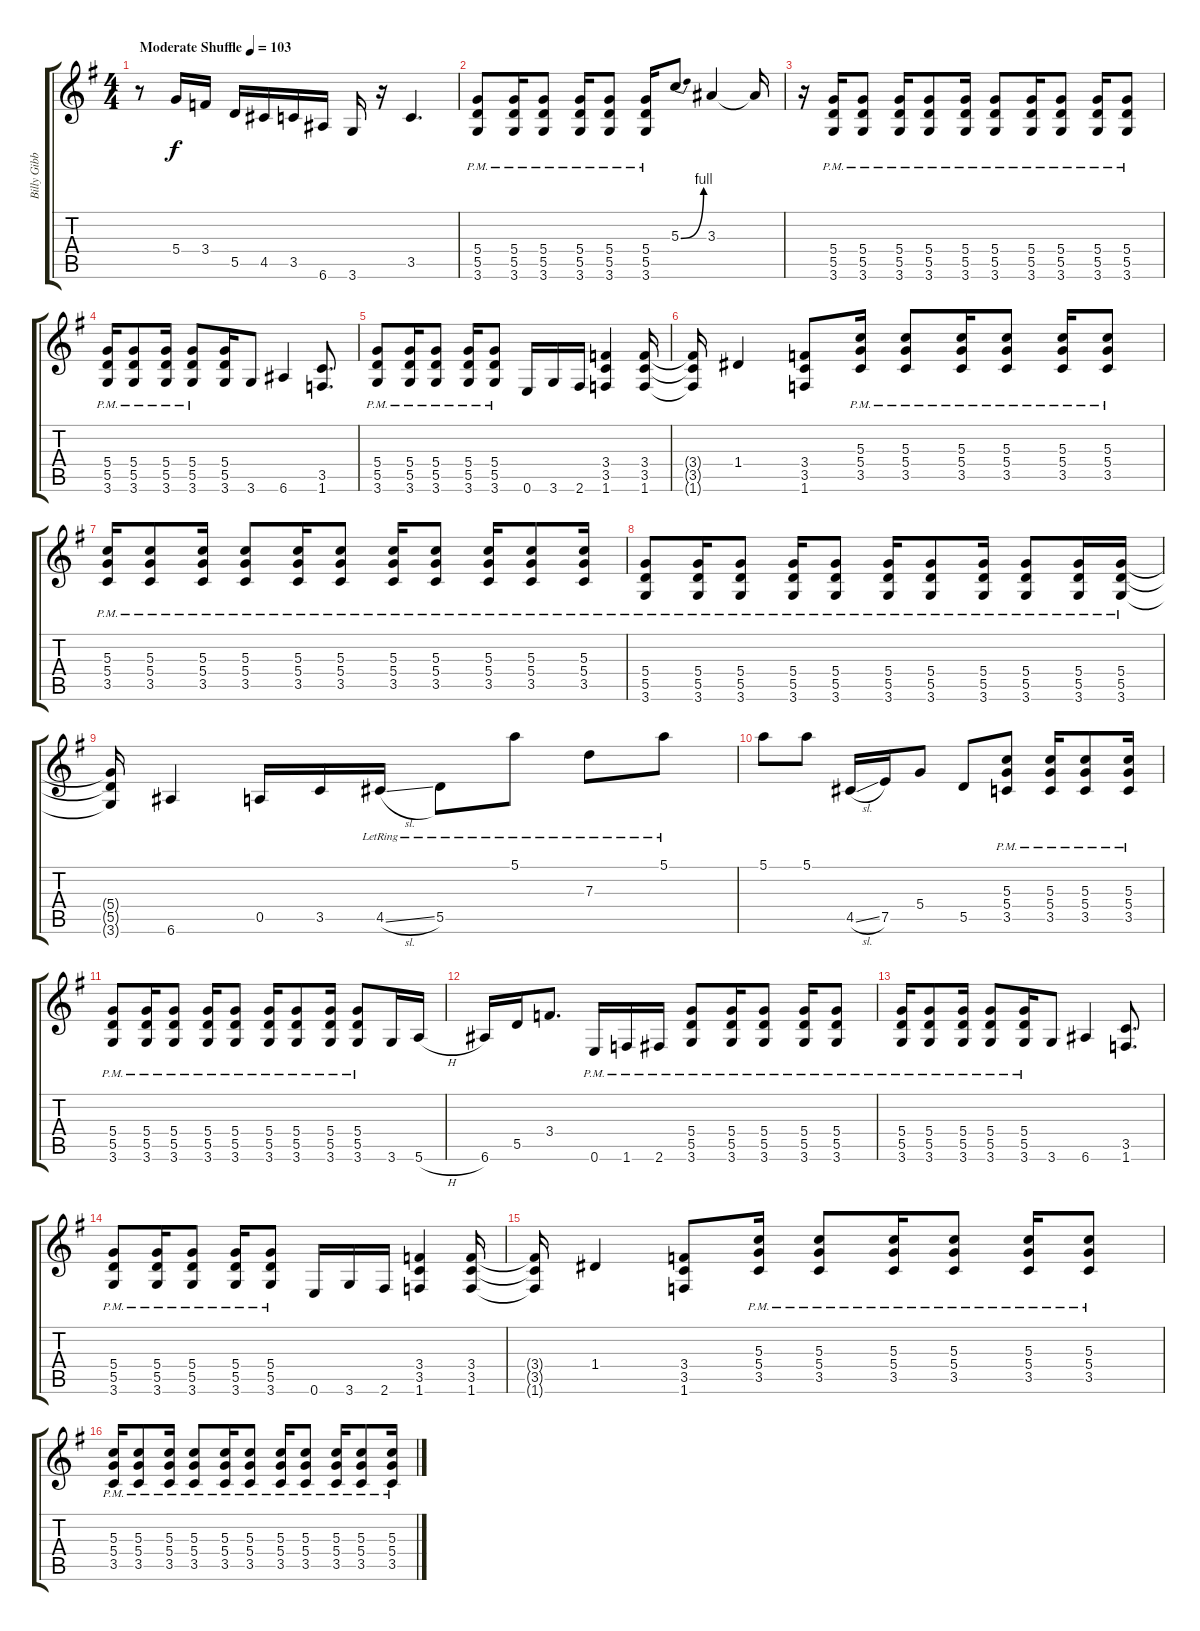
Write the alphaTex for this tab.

\track ("Billy Gibbons Guitar" "Billy Gibb") {instrument overdrivenguitar}
\staff {score tabs}
\tuning (E4 B3 G3 D3 A2 E2) {hide}
\ts (4 4)
\tempo (103 "Moderate Shuffle")
\clef g2
\ks g
r.8{dy f instrument overdrivenguitar} 5.4.16 3.4.16 5.5.16 4.5.16 3.5.16 6.6.16 3.6.16 r.16 3.5.4{d} |
(5.4{pm} 5.5{pm} 3.6{pm}).8 (5.4{pm} 5.5{pm} 3.6{pm}).16 (5.4{pm} 5.5{pm} 3.6{pm}).8 (5.4{pm} 5.5{pm} 3.6{pm}).16 (5.4{pm} 5.5{pm} 3.6{pm}).8 (5.4{pm} 5.5{pm} 3.6{pm}).16 5.3{be (bend 0 0 60 4)}.8{volume 14} 3.3.4 3.3{t}.16 |
r.16{volume 11} (5.4{pm} 5.5{pm} 3.6{pm}).16 (5.4{pm} 5.5{pm} 3.6{pm}).8 (5.4{pm} 5.5{pm} 3.6{pm}).16 (5.4{pm} 5.5{pm} 3.6{pm}).8 (5.4{pm} 5.5{pm} 3.6{pm}).16 (5.4{pm} 5.5{pm} 3.6{pm}).8 (5.4{pm} 5.5{pm} 3.6{pm}).16 (5.4{pm} 5.5{pm} 3.6{pm}).8 (5.4{pm} 5.5{pm} 3.6{pm}).16 (5.4{pm} 5.5{pm} 3.6{pm}).8 |
(5.4{pm} 5.5{pm} 3.6{pm}).16 (5.4{pm} 5.5{pm} 3.6{pm}).8 (5.4{pm} 5.5{pm} 3.6{pm}).16 (5.4{pm} 5.5{pm} 3.6{pm}).8 (5.4 5.5 3.6).16 3.6.8 6.6.4 (3.5 1.6).8{d} |
(5.4{pm} 5.5{pm} 3.6{pm}).8 (5.4{pm} 5.5{pm} 3.6{pm}).16 (5.4{pm} 5.5{pm} 3.6{pm}).8 (5.4{pm} 5.5{pm} 3.6{pm}).16 (5.4{pm} 5.5{pm} 3.6{pm}).8 0.6.16 3.6.16 2.6.16 (3.4 3.5 1.6).4 (3.4 3.5 1.6).16 |
(3.4{t} 3.5{t} 1.6{t}).16 1.4.4 (3.4 3.5 1.6).8 (5.3{pm} 5.4{pm} 3.5{pm}).16 (5.3{pm} 5.4{pm} 3.5{pm}).8 (5.3{pm} 5.4{pm} 3.5{pm}).16 (5.3{pm} 5.4{pm} 3.5{pm}).8 (5.3{pm} 5.4{pm} 3.5{pm}).16 (5.3{pm} 5.4{pm} 3.5{pm}).8 |
(5.3{pm} 5.4{pm} 3.5{pm}).16 (5.3{pm} 5.4{pm} 3.5{pm}).8 (5.3{pm} 5.4{pm} 3.5{pm}).16 (5.3{pm} 5.4{pm} 3.5{pm}).8 (5.3{pm} 5.4{pm} 3.5{pm}).16 (5.3{pm} 5.4{pm} 3.5{pm}).8 (5.3{pm} 5.4{pm} 3.5{pm}).16 (5.3{pm} 5.4{pm} 3.5{pm}).8 (5.3{pm} 5.4{pm} 3.5{pm}).16 (5.3{pm} 5.4{pm} 3.5{pm}).8 (5.3{pm} 5.4{pm} 3.5{pm}).16 |
(5.4{pm} 5.5{pm} 3.6{pm}).8 (5.4{pm} 5.5{pm} 3.6{pm}).16 (5.4{pm} 5.5{pm} 3.6{pm}).8 (5.4{pm} 5.5{pm} 3.6{pm}).16 (5.4{pm} 5.5{pm} 3.6{pm}).8 (5.4{pm} 5.5{pm} 3.6{pm}).16 (5.4{pm} 5.5{pm} 3.6{pm}).8 (5.4{pm} 5.5{pm} 3.6{pm}).16 (5.4{pm} 5.5{pm} 3.6{pm}).8 (5.4{pm} 5.5{pm} 3.6{pm}).16 (5.4{pm} 5.5{pm} 3.6{pm}).16 |
(5.4{t} 5.5{t} 3.6{t}).16 6.6.4 0.5.16 3.5.16 4.5{sl lr}.16 5.5{lr}.8 5.1{lr}.8 7.3{lr}.8 5.1{lr}.8 |
5.1.8 5.1.8 4.5{sl}.16 7.5.16 5.4.8 5.5.8 (5.3{pm} 5.4{pm} 3.5{pm}).8 (5.3{pm} 5.4{pm} 3.5{pm}).16 (5.3{pm} 5.4{pm} 3.5{pm}).8 (5.3{pm} 5.4{pm} 3.5{pm}).16 |
(5.4{pm} 5.5{pm} 3.6{pm}).8 (5.4{pm} 5.5{pm} 3.6{pm}).16 (5.4{pm} 5.5{pm} 3.6{pm}).8 (5.4{pm} 5.5{pm} 3.6{pm}).16 (5.4{pm} 5.5{pm} 3.6{pm}).8 (5.4{pm} 5.5{pm} 3.6{pm}).16 (5.4{pm} 5.5{pm} 3.6{pm}).8 (5.4{pm} 5.5{pm} 3.6{pm}).16 (5.4{pm} 5.5{pm} 3.6{pm}).8 3.6.16 5.6{h}.16 |
6.6.16 5.5.16 3.4.8{d} 0.6{pm}.16 1.6{pm}.16 2.6{pm}.16 (5.4{pm} 5.5{pm} 3.6{pm}).8 (5.4{pm} 5.5{pm} 3.6{pm}).16 (5.4{pm} 5.5{pm} 3.6{pm}).8 (5.4{pm} 5.5{pm} 3.6{pm}).16 (5.4{pm} 5.5{pm} 3.6{pm}).8 |
(5.4{pm} 5.5{pm} 3.6{pm}).16 (5.4{pm} 5.5{pm} 3.6{pm}).8 (5.4{pm} 5.5{pm} 3.6{pm}).16 (5.4{pm} 5.5{pm} 3.6{pm}).8 (5.4{pm} 5.5{pm} 3.6{pm}).16 3.6.8 6.6.4 (3.5 1.6).8{d} |
(5.4{pm} 5.5{pm} 3.6{pm}).8 (5.4{pm} 5.5{pm} 3.6{pm}).16 (5.4{pm} 5.5{pm} 3.6{pm}).8 (5.4{pm} 5.5{pm} 3.6{pm}).16 (5.4{pm} 5.5{pm} 3.6{pm}).8 0.6.16 3.6.16 2.6.16 (3.4 3.5 1.6).4 (3.4 3.5 1.6).16 |
(3.4{t} 3.5{t} 1.6{t}).16 1.4.4 (3.4 3.5 1.6).8 (5.3{pm} 5.4{pm} 3.5{pm}).16 (5.3{pm} 5.4{pm} 3.5{pm}).8 (5.3{pm} 5.4{pm} 3.5{pm}).16 (5.3{pm} 5.4{pm} 3.5{pm}).8 (5.3{pm} 5.4{pm} 3.5{pm}).16 (5.3{pm} 5.4{pm} 3.5{pm}).8 |
(5.3{pm} 5.4{pm} 3.5{pm}).16 (5.3{pm} 5.4{pm} 3.5{pm}).8 (5.3{pm} 5.4{pm} 3.5{pm}).16 (5.3{pm} 5.4{pm} 3.5{pm}).8 (5.3{pm} 5.4{pm} 3.5{pm}).16 (5.3{pm} 5.4{pm} 3.5{pm}).8 (5.3{pm} 5.4{pm} 3.5{pm}).16 (5.3{pm} 5.4{pm} 3.5{pm}).8 (5.3{pm} 5.4{pm} 3.5{pm}).16 (5.3{pm} 5.4{pm} 3.5{pm}).8 (5.3{pm} 5.4{pm} 3.5{pm}).16
